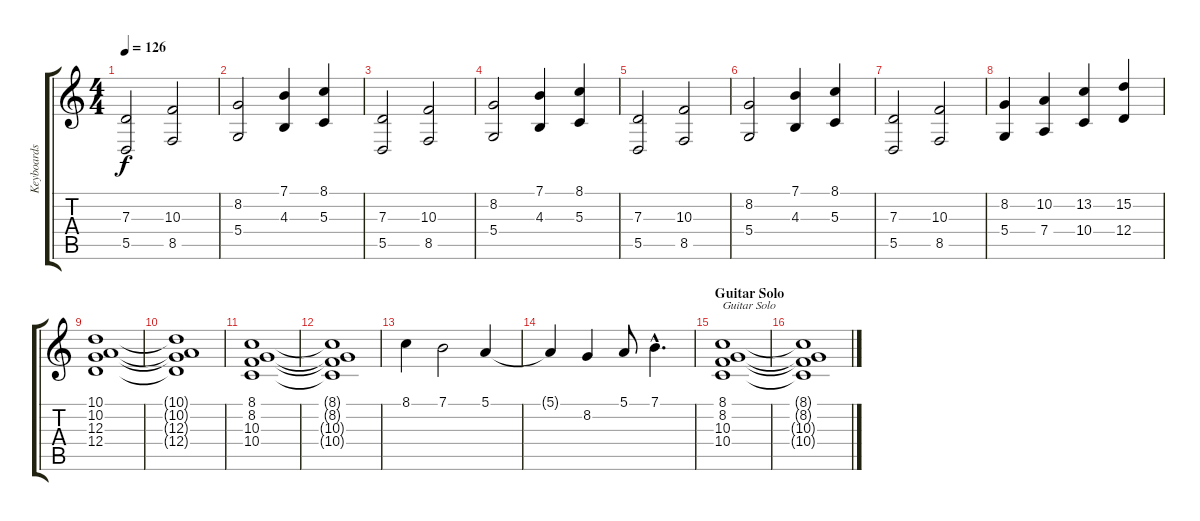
\track ("Keyboards" "Keyboards") {instrument synthstrings1}
\staff {score tabs}
\tuning (E4 B3 G3 D3 A2 E2) {hide}
\ts (4 4)
\tempo 126
\clef g2
\ks c
(7.3 5.5).2{dy f} (10.3 8.5).2 |
(8.2 5.4).2 (7.1 4.3).4 (8.1 5.3).4 |
(7.3 5.5).2 (10.3 8.5).2 |
(8.2 5.4).2 (7.1 4.3).4 (8.1 5.3).4 |
(7.3 5.5).2 (10.3 8.5).2 |
(8.2 5.4).2 (7.1 4.3).4 (8.1 5.3).4 |
(7.3 5.5).2 (10.3 8.5).2 |
(8.2 5.4).4 (10.2 7.4).4 (13.2 10.4).4 (15.2 12.4).4 |
(10.1 10.2 12.3 12.4).1 |
(10.1{t} 10.2{t} 12.3{t} 12.4{t}).1 |
(8.1 8.2 10.3 10.4).1 |
(8.1{t} 8.2{t} 10.3{t} 10.4{t}).1 |
8.1.4 7.1.2 5.1.4 |
5.1{t}.4 8.2.4 5.1.8 7.1{hac}.4{d} |
\section ("" "Guitar Solo")
(8.1 8.2 10.3 10.4).1{txt "Guitar Solo"} |
(8.1{t} 8.2{t} 10.3{t} 10.4{t}).1
